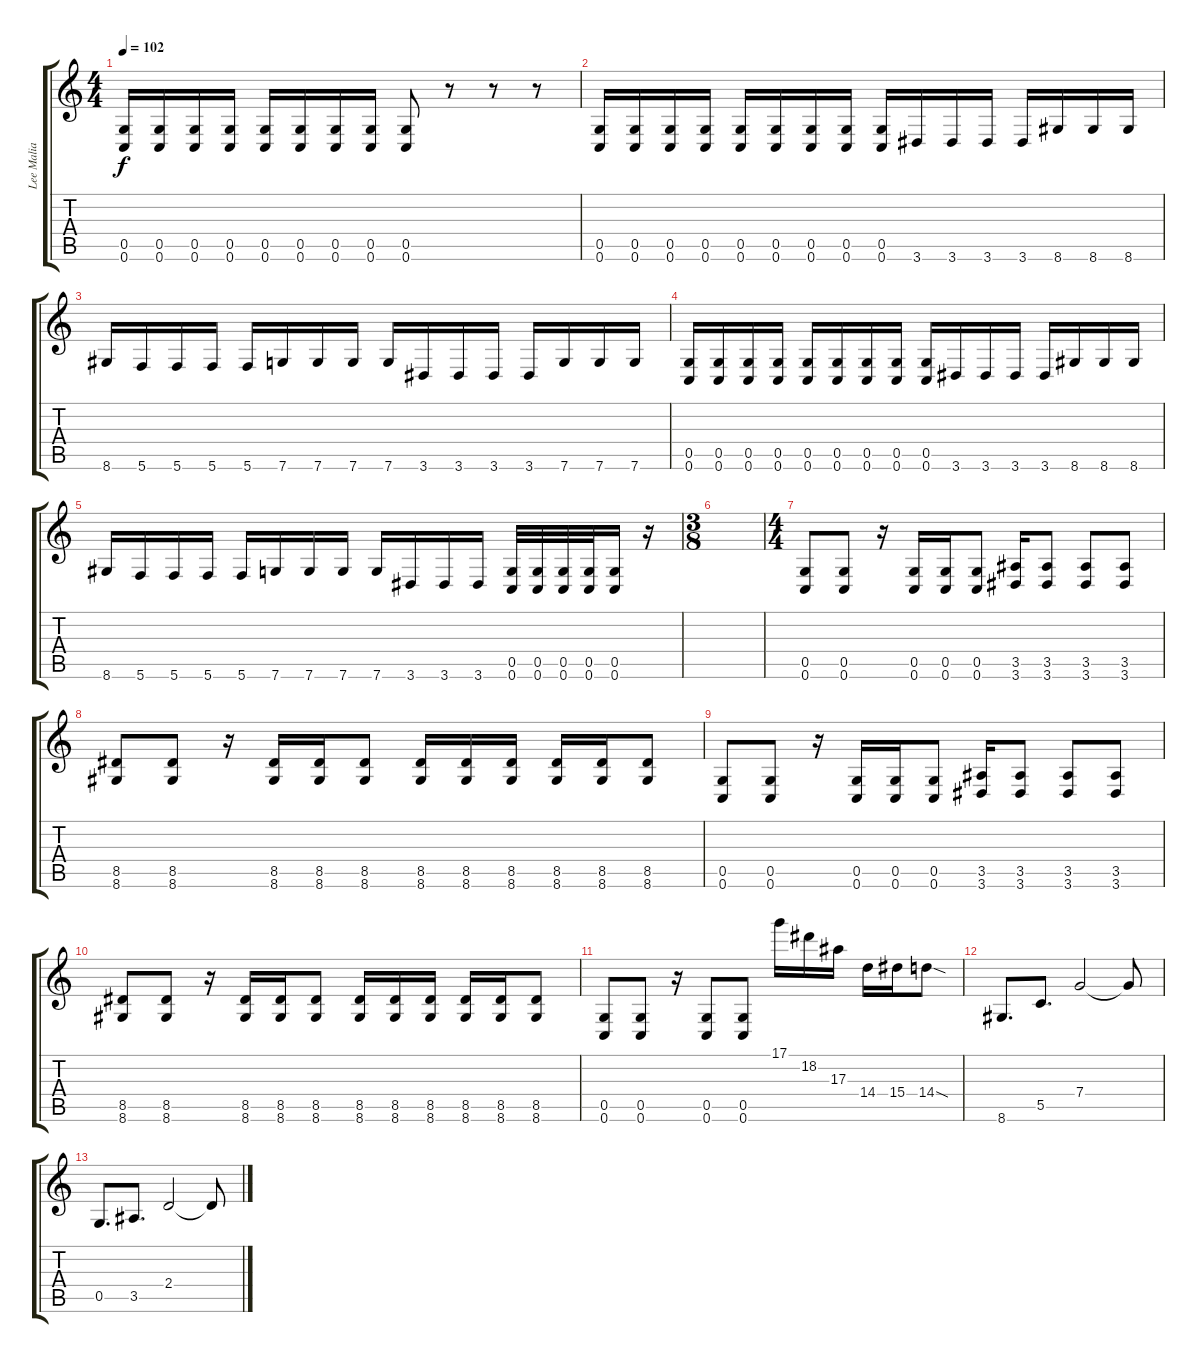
\track ("Lee Malia" "Lee Malia") {instrument overdrivenguitar}
\staff {score tabs}
\tuning (D4 A3 F3 C3 G2 C2) {hide}
\ts (4 4)
\tempo 102
\clef g2
\ks c
(0.5 0.6).16{dy f} (0.5 0.6).16 (0.5 0.6).16 (0.5 0.6).16 (0.5 0.6).16 (0.5 0.6).16 (0.5 0.6).16 (0.5 0.6).16 (0.5 0.6).8 r.8 r.8 r.8 |
(0.5 0.6).16 (0.5 0.6).16 (0.5 0.6).16 (0.5 0.6).16 (0.5 0.6).16 (0.5 0.6).16 (0.5 0.6).16 (0.5 0.6).16 (0.5 0.6).16 3.6.16 3.6.16 3.6.16 3.6.16 8.6.16 8.6.16 8.6.16 |
8.6.16 5.6.16 5.6.16 5.6.16 5.6.16 7.6.16 7.6.16 7.6.16 7.6.16 3.6.16 3.6.16 3.6.16 3.6.16 7.6.16 7.6.16 7.6.16 |
(0.5 0.6).16 (0.5 0.6).16 (0.5 0.6).16 (0.5 0.6).16 (0.5 0.6).16 (0.5 0.6).16 (0.5 0.6).16 (0.5 0.6).16 (0.5 0.6).16 3.6.16 3.6.16 3.6.16 3.6.16 8.6.16 8.6.16 8.6.16 |
8.6.16 5.6.16 5.6.16 5.6.16 5.6.16 7.6.16 7.6.16 7.6.16 7.6.16 3.6.16 3.6.16 3.6.16 (0.5 0.6).32 (0.5 0.6).32 (0.5 0.6).32 (0.5 0.6).32 (0.5 0.6).16 r.16 |
\ts (3 8)
|
\ts (4 4)
(0.5 0.6).8 (0.5 0.6).8 r.16 (0.5 0.6).16 (0.5 0.6).16 (0.5 0.6).8 (3.5 3.6).16 (3.5 3.6).8 (3.5 3.6).8 (3.5 3.6).8 |
(8.5 8.6).8 (8.5 8.6).8 r.16 (8.5 8.6).16 (8.5 8.6).16 (8.5 8.6).8 (8.5 8.6).16 (8.5 8.6).16 (8.5 8.6).16 (8.5 8.6).16 (8.5 8.6).16 (8.5 8.6).8 |
(0.5 0.6).8 (0.5 0.6).8 r.16 (0.5 0.6).16 (0.5 0.6).16 (0.5 0.6).8 (3.5 3.6).16 (3.5 3.6).8 (3.5 3.6).8 (3.5 3.6).8 |
(8.5 8.6).8 (8.5 8.6).8 r.16 (8.5 8.6).16 (8.5 8.6).16 (8.5 8.6).8 (8.5 8.6).16 (8.5 8.6).16 (8.5 8.6).16 (8.5 8.6).16 (8.5 8.6).16 (8.5 8.6).8 |
(0.5 0.6).8 (0.5 0.6).8 r.16 (0.5 0.6).8 (0.5 0.6).8 17.1.16 18.2.16 17.3.16 14.4.16 15.4.16 14.4{sod}.8 |
8.6.8{d} 5.5.8{d} 7.4.2 7.4{t}.8 |
0.5.8{d} 3.5.8{d} 2.4.2 2.4{t}.8
